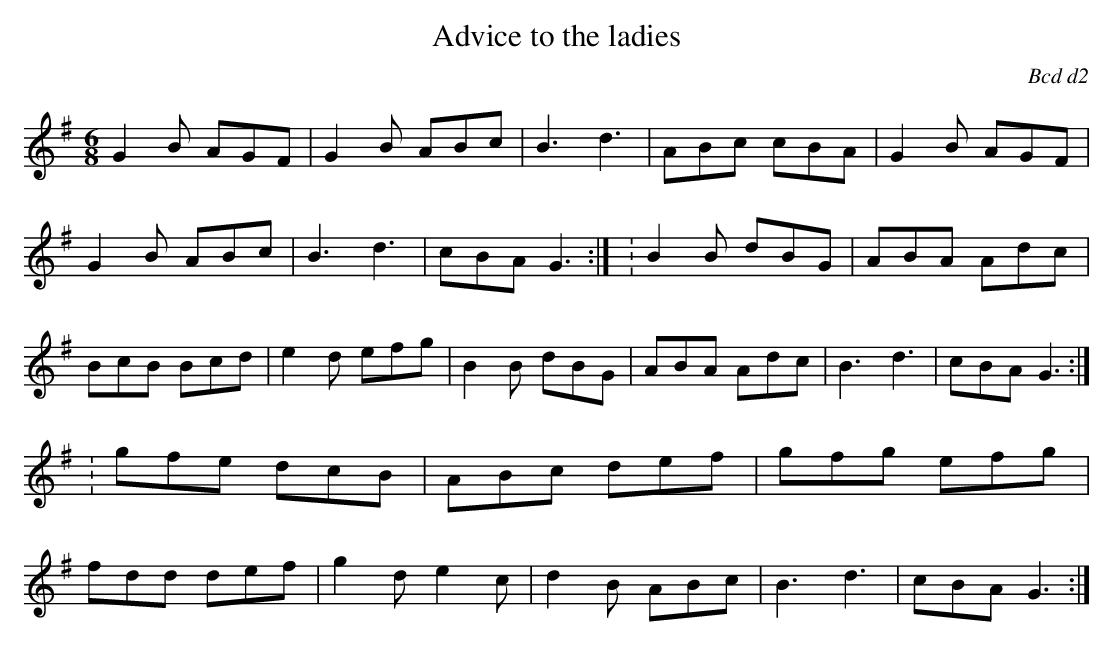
X:1
T:Advice to the ladies
M:6/8
L:1/8
O:Bcd d2
K:G
G2B AGF|G2B ABc|B3d3|ABc cBA|G2B AGF|G2B ABc|B3d3|cBA G3:|
:B2B dBG|ABA Adc|BcB Bcd|e2d efg|B2B dBG|ABA Adc|B3d3|cBA G3:|
:gfe dcB|ABc def|gfg efg|fdd def|g2de2c|d2B ABc|B3d3|cBA G3:|!
